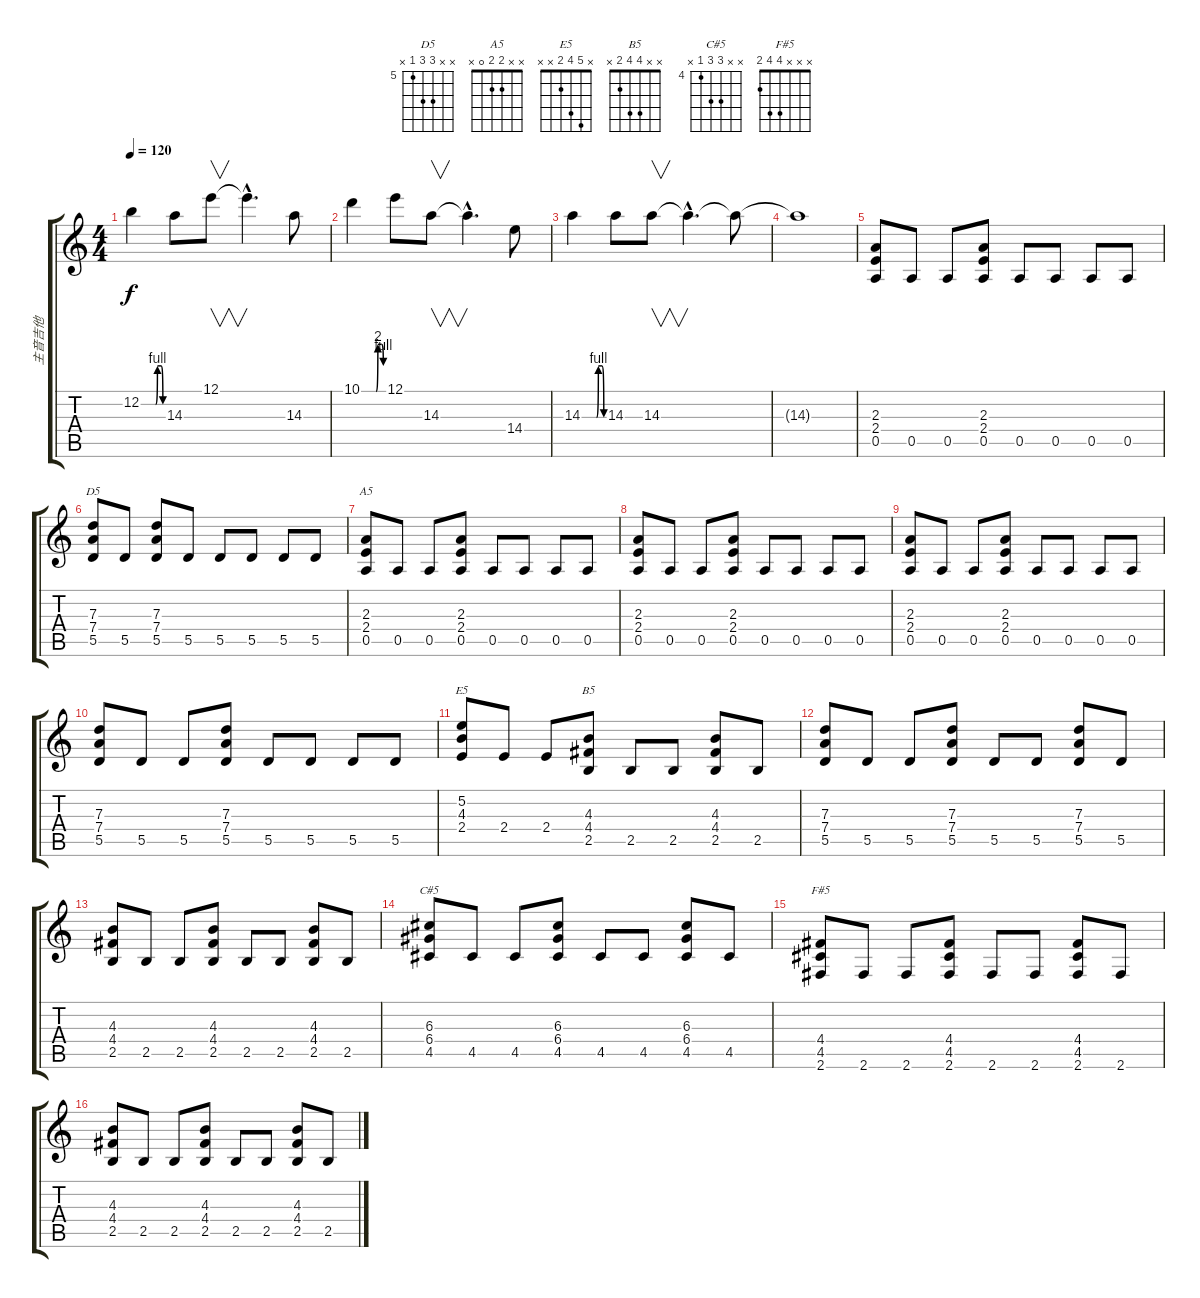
\track ("主音吉他" "主音吉他") {instrument overdrivenguitar}
\staff {score tabs}
\tuning (E4 B3 G3 D3 A2 E2) {hide}
\chord ("D5" x x 7 7 5 x) {firstfret 5}
\chord ("A5" x x 2 2 0 x)
\chord ("E5" x 5 4 2 x x)
\chord ("B5" x x 4 4 2 x)
\chord ("C#5" x x 6 6 4 x) {firstfret 4}
\chord ("F#5" x x x 4 4 2)
\ts (4 4)
\tempo 120
\clef g2
\ks c
12.2{be (custom 0 0 40 0 45 4 55 4 60 0)}.4{dy f} 14.3.8 12.1.8{v} 12.1{hac t}.4{d} 14.3.8 |
10.1{be (custom 0 0 40 0 45 8 55 8 60 4)}.4 12.1.8 14.3.8{v} 14.3{hac t}.4{d} 14.4.8 |
14.3{be (custom 0 0 40 0 45 4 55 4 60 0)}.4 14.3.8 14.3.8{v} 14.3{hac t}.4{d} 14.3{t}.8 |
14.3{t}.1 |
(2.3 2.4 0.5).8{volume 16} 0.5.8 0.5.8 (2.3 2.4 0.5).8 0.5.8 0.5.8 0.5.8 0.5.8 |
(7.3 7.4 5.5).8{ch "D5"} 5.5.8 (7.3 7.4 5.5).8 5.5.8 5.5.8 5.5.8 5.5.8 5.5.8 |
(2.3 2.4 0.5).8{ch "A5"} 0.5.8 0.5.8 (2.3 2.4 0.5).8 0.5.8 0.5.8 0.5.8 0.5.8 |
(2.3 2.4 0.5).8 0.5.8 0.5.8 (2.3 2.4 0.5).8 0.5.8 0.5.8 0.5.8 0.5.8 |
(2.3 2.4 0.5).8 0.5.8 0.5.8 (2.3 2.4 0.5).8 0.5.8 0.5.8 0.5.8 0.5.8 |
(7.3 7.4 5.5).8 5.5.8 5.5.8 (7.3 7.4 5.5).8 5.5.8 5.5.8 5.5.8 5.5.8 |
(5.2 4.3 2.4).8{ch "E5"} 2.4.8 2.4.8 (4.3 4.4 2.5).8{ch "B5"} 2.5.8 2.5.8 (4.3 4.4 2.5).8 2.5.8 |
(7.3 7.4 5.5).8 5.5.8 5.5.8 (7.3 7.4 5.5).8 5.5.8 5.5.8 (7.3 7.4 5.5).8 5.5.8 |
(4.3 4.4 2.5).8 2.5.8 2.5.8 (4.3 4.4 2.5).8 2.5.8 2.5.8 (4.3 4.4 2.5).8 2.5.8 |
(6.3 6.4 4.5).8{ch "C#5"} 4.5.8 4.5.8 (6.3 6.4 4.5).8 4.5.8 4.5.8 (6.3 6.4 4.5).8 4.5.8 |
(4.4 4.5 2.6).8{ch "F#5"} 2.6.8 2.6.8 (4.4 4.5 2.6).8 2.6.8 2.6.8 (4.4 4.5 2.6).8 2.6.8 |
(4.3 4.4 2.5).8 2.5.8 2.5.8 (4.3 4.4 2.5).8 2.5.8 2.5.8 (4.3 4.4 2.5).8 2.5.8
